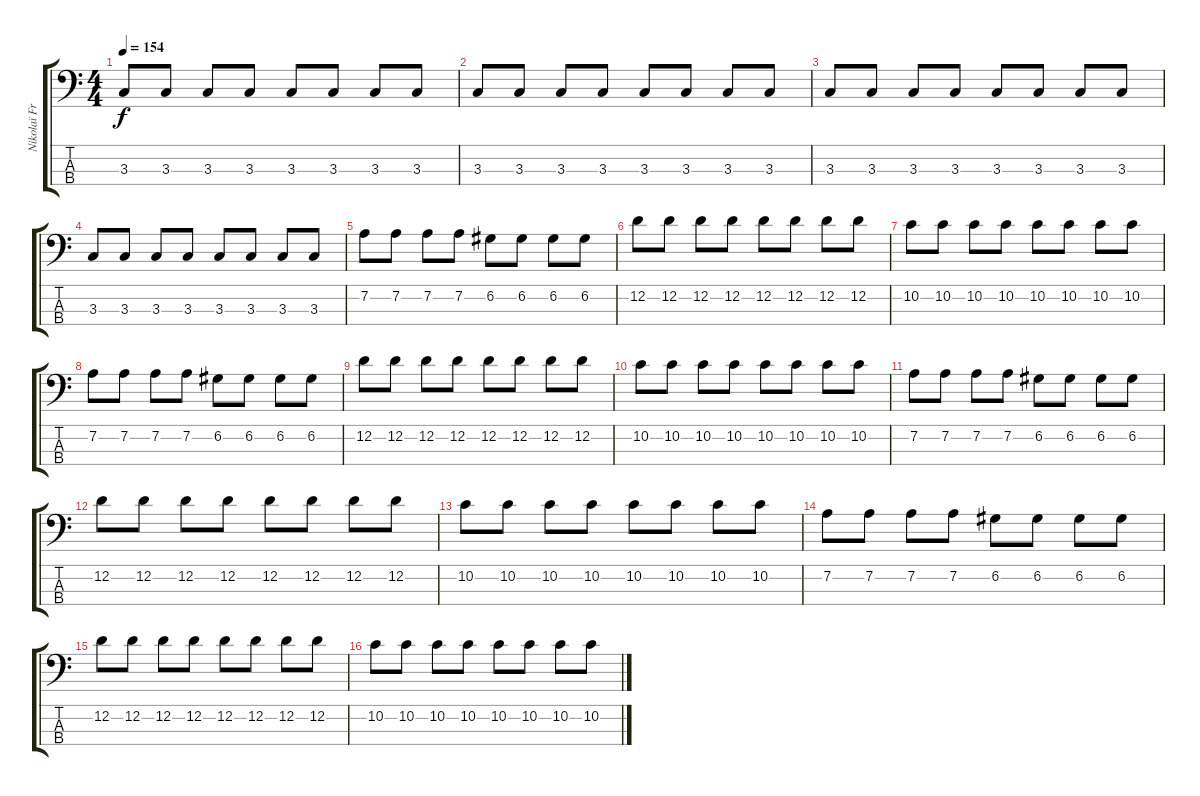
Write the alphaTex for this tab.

\track ("Nikolaï Fraiture" "Nikolaï Fr") {instrument electricbasspick}
\staff {score tabs}
\tuning (G2 D2 A1 E1) {hide}
\ts (4 4)
\tempo 154
\clef f4
\ks c
3.3.8{dy f} 3.3.8 3.3.8 3.3.8 3.3.8 3.3.8 3.3.8 3.3.8 |
3.3.8 3.3.8 3.3.8 3.3.8 3.3.8 3.3.8 3.3.8 3.3.8 |
3.3.8 3.3.8 3.3.8 3.3.8 3.3.8 3.3.8 3.3.8 3.3.8 |
3.3.8 3.3.8 3.3.8 3.3.8 3.3.8 3.3.8 3.3.8 3.3.8 |
7.2.8 7.2.8 7.2.8 7.2.8 6.2.8 6.2.8 6.2.8 6.2.8 |
12.2.8 12.2.8 12.2.8 12.2.8 12.2.8 12.2.8 12.2.8 12.2.8 |
10.2.8 10.2.8 10.2.8 10.2.8 10.2.8 10.2.8 10.2.8 10.2.8 |
7.2.8 7.2.8 7.2.8 7.2.8 6.2.8 6.2.8 6.2.8 6.2.8 |
12.2.8 12.2.8 12.2.8 12.2.8 12.2.8 12.2.8 12.2.8 12.2.8 |
10.2.8 10.2.8 10.2.8 10.2.8 10.2.8 10.2.8 10.2.8 10.2.8 |
7.2.8 7.2.8 7.2.8 7.2.8 6.2.8 6.2.8 6.2.8 6.2.8 |
12.2.8 12.2.8 12.2.8 12.2.8 12.2.8 12.2.8 12.2.8 12.2.8 |
10.2.8 10.2.8 10.2.8 10.2.8 10.2.8 10.2.8 10.2.8 10.2.8 |
7.2.8 7.2.8 7.2.8 7.2.8 6.2.8 6.2.8 6.2.8 6.2.8 |
12.2.8 12.2.8 12.2.8 12.2.8 12.2.8 12.2.8 12.2.8 12.2.8 |
10.2.8 10.2.8 10.2.8 10.2.8 10.2.8 10.2.8 10.2.8 10.2.8
